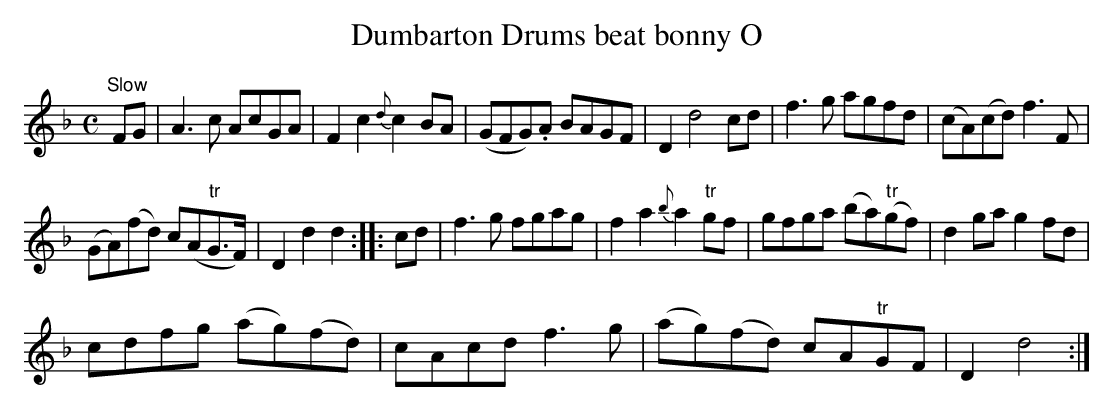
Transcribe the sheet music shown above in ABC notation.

X:1
T:Dumbarton Drums beat bonny O
M:C
K:D minor
"Slow" FG|\
A3c AcGA| F2c2 {d}c2 BA| (GFG).A BAGF| D2d4 cd|\
f3g agfd| (cA)(cd) f3F|
(GA)(fd) c(A"tr"G>F)| D2d2 d2::\
cd|\
f3g fgag| f2a2 {b}a2"tr"gf| gfga (ba)("tr"gf)| d2ga g2fd|
cdfg (ag)(fd)| cAcd f3g| (ag)(fd) cA"tr"GF| D2d4:|
